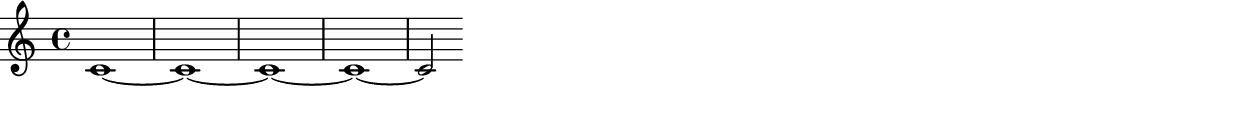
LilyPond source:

\include "lilypond-book-preamble.ly"
\paper {
  #(define dump-extents #t)

  indent = 0\mm
  line-width = 210\mm - 2.0 * 0.4\in
  ragged-right = ##t
  force-assignment = #""
  line-width = #(- line-width (* mm  3.000000))
}
\header {
  title = ""
  composer = ""
}
\layout {
}

<<
    \new Staff {   \set Staff.instrumentName = "" \set Staff.shortInstrumentName = "" \clef treble <c'>1~ \clef treble <c'>1~ \clef treble <c'>1~ \clef treble <c'>1~ \clef treble <c'>2
               }
>>